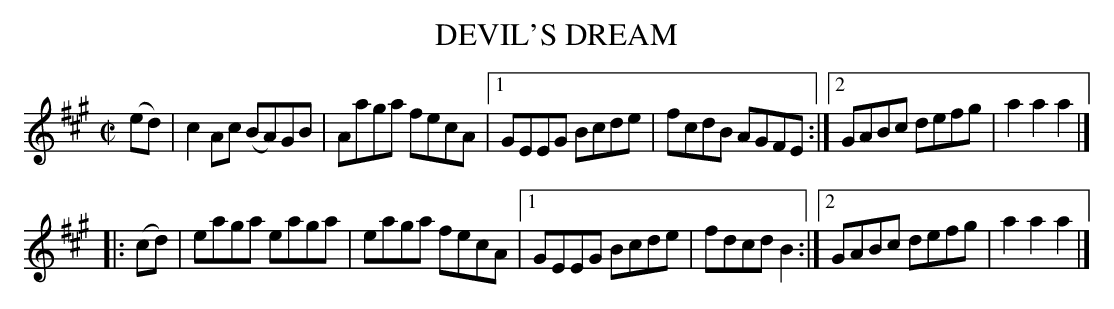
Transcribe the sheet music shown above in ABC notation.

X:1
T: DEVIL'S DREAM
M: C|
L: 1/8
K: A
(ed) |\
c2Ac (BA)GB | Aaga fecA |\
[1 GEEG Bcde | fcdB AGFE :|\
[2 GABc defg | a2a2a2 |]
|: (cd) |\
eaga eaga | eaga fecA |\
[1 GEEG Bcde | fdcd B2 :|\
[2 GABc defg | a2a2a2 |]
